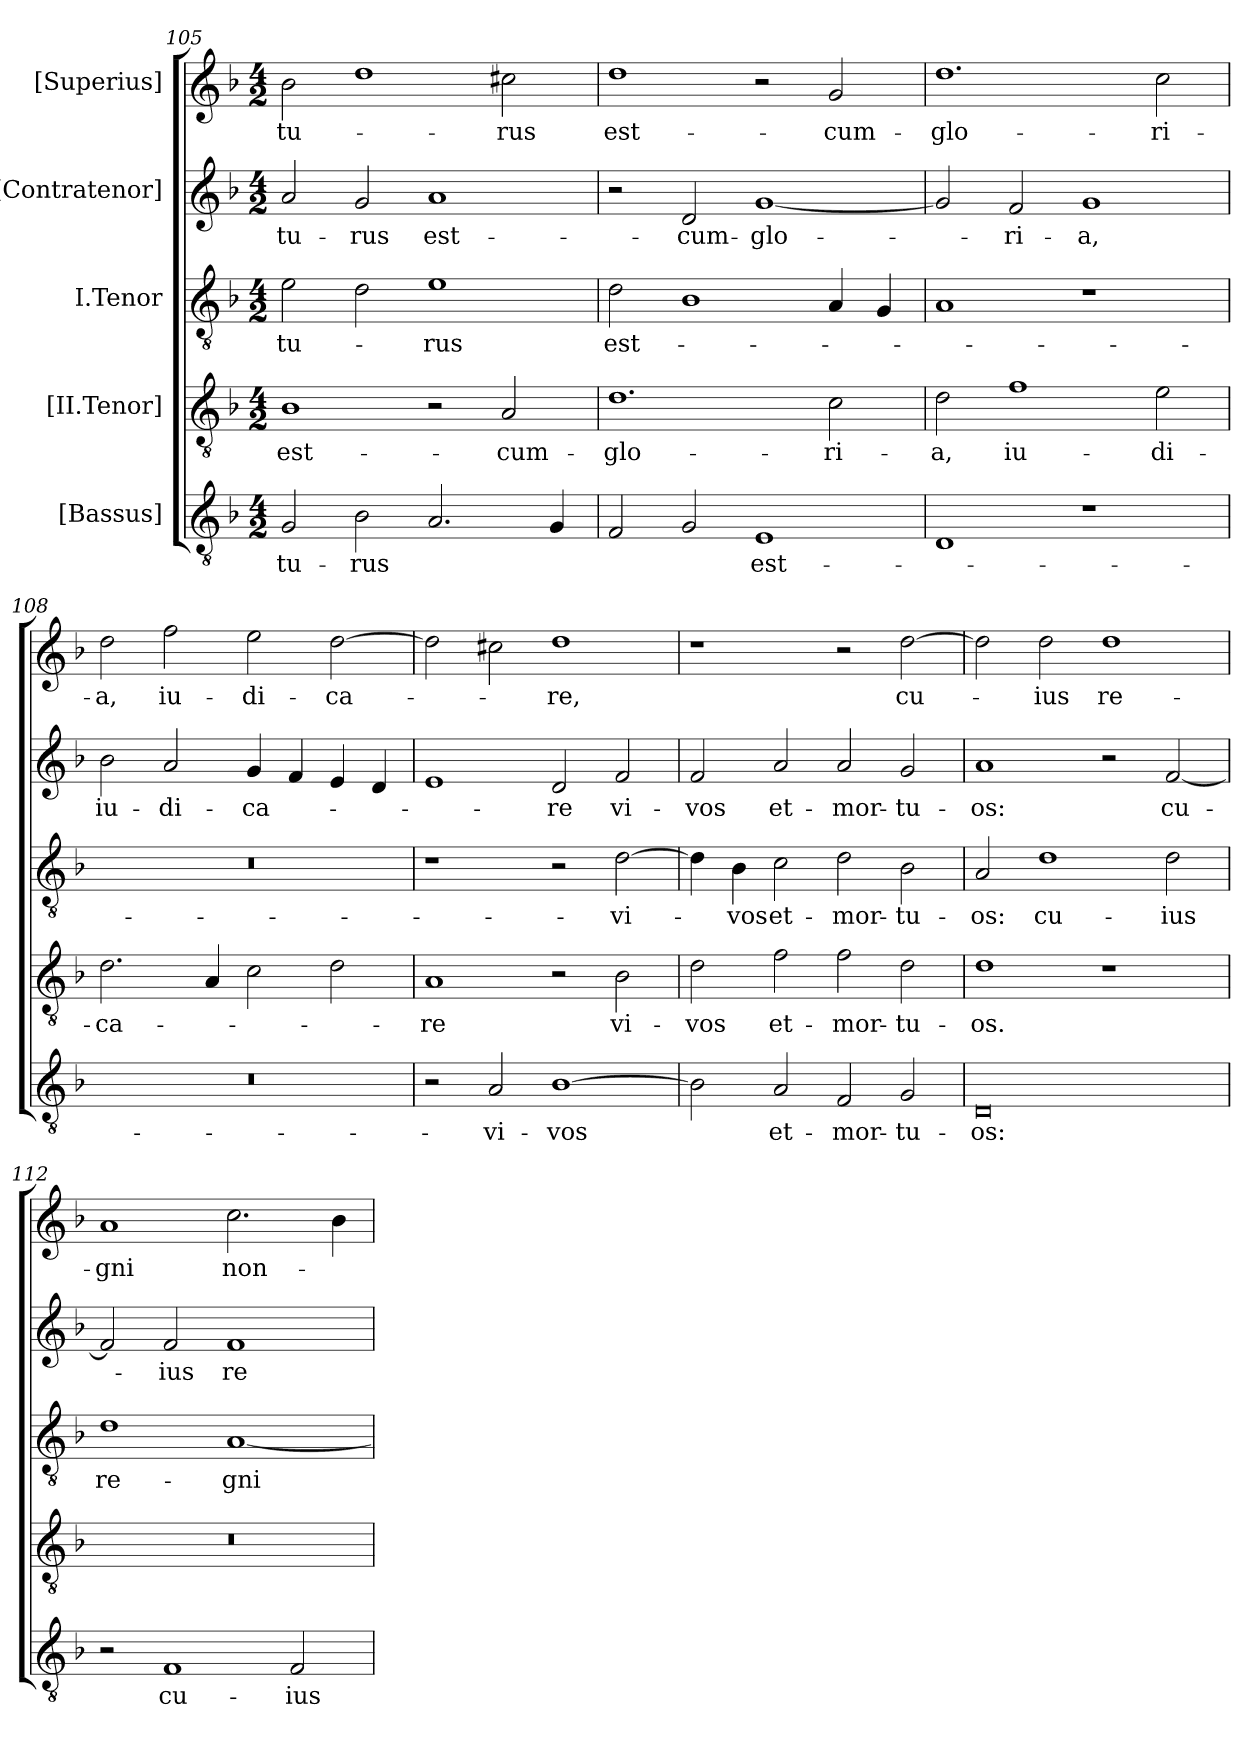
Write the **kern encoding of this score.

**kern	**text	**kern	**text	**kern	**text	**kern	**text	**kern	**text
*part5	*part5	*part4	*part4	*part3	*part3	*part2	*part2	*part1	*part1
*staff5	*staff5	*staff4	*staff4	*staff3	*staff3	*staff2	*staff2	*staff1	*staff1
*I"[Bassus]	*	*I"[II.Tenor]	*	*I"I.Tenor	*	*I"[Contratenor]	*	*I"[Superius]	*
*clefGv2	*	*clefGv2	*	*clefGv2	*	*clefG2	*	*clefG2	*
*k[b-]	*	*k[b-]	*	*k[b-]	*	*k[b-]	*	*k[b-]	*
*M4/2	*	*M4/2	*	*M4/2	*	*M4/2	*	*M4/2	*
=105	=105	=105	=105	=105	=105	=105	=105	=105	=105
2G/	-tu-	1B-\	est-	2e\	-tu-	2a/	-tu-	2b-\	-tu-
2B-\	-rus	.	.	2d\	.	2g/	-rus	1dd\	.
2.A/	.	2r	.	1e\	-rus	1a/	est-	.	.
.	.	2A/	cum-	.	.	.	.	2cc#X\	-rus
4G/	.	.	.	.	.	.	.	.	.
=106	=106	=106	=106	=106	=106	=106	=106	=106	=106
2F/	.	1.d\	glo-	2d\	est-	2r	.	1dd\	est-
2G/	.	.	.	1B-\	.	2d/	cum-	.	.
1E/	est-	.	.	.	.	[1g/	glo-	2r	.
.	.	2c\	-ri-	4A/	.	.	.	2g/	cum-
.	.	.	.	4G/	.	.	.	.	.
=107	=107	=107	=107	=107	=107	=107	=107	=107	=107
1D/	.	2d\	-a,	1A/	.	2g/]	.	1.dd\	glo-
.	.	1f\	iu-	.	.	2f/	-ri-	.	.
1r	.	.	.	1r	.	1g/	-a,	.	.
.	.	2e\	-di-	.	.	.	.	2cc\	-ri-
=108	=108	=108	=108	=108	=108	=108	=108	=108	=108
0r	.	2.d\	-ca-	0r	.	2b-\	iu-	2dd\	-a,
.	.	.	.	.	.	2a/	-di-	2ff\	iu-
.	.	4A/	.	.	.	.	.	.	.
.	.	2c\	.	.	.	4g/	-ca-	2ee\	-di-
.	.	.	.	.	.	4f/	.	.	.
.	.	2d\	.	.	.	4e/	.	[2dd\	-ca-
.	.	.	.	.	.	4d/	.	.	.
=109	=109	=109	=109	=109	=109	=109	=109	=109	=109
2r	.	1A/	-re	1r	.	1e/	.	2dd\]	.
2A/	vi-	.	.	.	.	.	.	2cc#X\	.
[1B-\	-vos	2r	.	2r	.	2d/	-re	1dd\	-re,
.	.	2B-\	vi-	[2d\	vi-	2f/	vi-	.	.
=110	=110	=110	=110	=110	=110	=110	=110	=110	=110
2B-\]	.	2d\	-vos	4d\]	.	2f/	-vos	1r	.
.	.	.	.	4B-\	-vos	.	.	.	.
2A/	et-	2f\	et-	2c\	et-	2a/	et-	.	.
2F/	mor-	2f\	mor-	2d\	mor-	2a/	mor-	2r	.
2G/	-tu-	2d\	-tu-	2B-\	-tu-	2g/	-tu-	[2dd\	cu-
=111	=111	=111	=111	=111	=111	=111	=111	=111	=111
0D/	-os:	1d\	-os.	2A/	-os:	1a/	-os:	2dd\]	.
.	.	.	.	1d\	cu-	.	.	2dd\	-ius
.	.	1r	.	.	.	2r	.	1dd\	re-
.	.	.	.	2d\	-ius	[2f/	cu-	.	.
=112	=112	=112	=112	=112	=112	=112	=112	=112	=112
2r	.	0r	.	1d\	re-	2f/]	.	1a/	-gni
1F/	cu-	.	.	.	.	2f/	-ius	.	.
.	.	.	.	[1A/	-gni	1f/	re-	2.cc\	non-
2F/	-ius	.	.	.	.	.	.	.	.
.	.	.	.	.	.	.	.	4b-\	.
=	=	=	=	=	=	=	=	=	=
*-	*-	*-	*-	*-	*-	*-	*-	*-	*-
